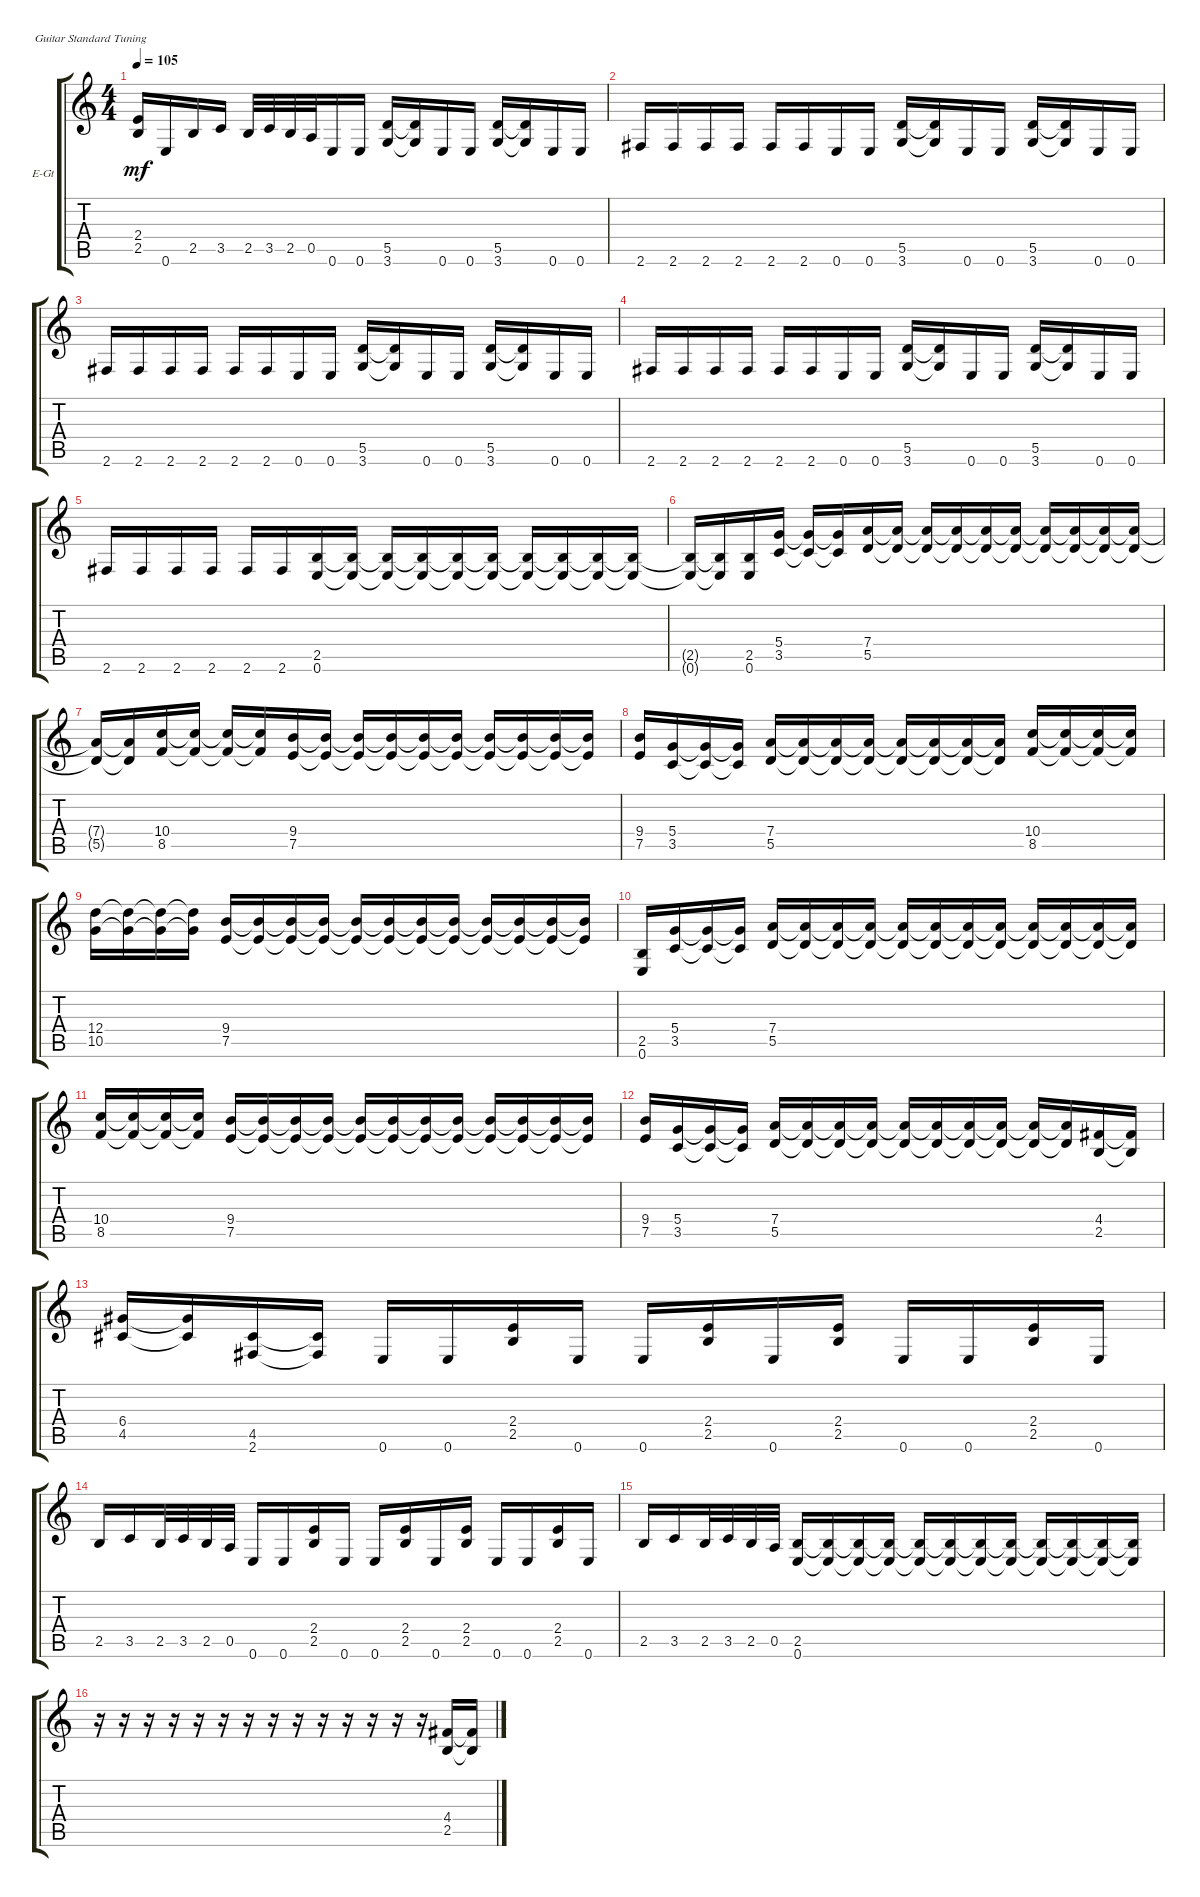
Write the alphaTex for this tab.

\defaultSystemsLayout 4
\bracketExtendMode groupsimilarinstruments
\firstSystemTrackNameOrientation horizontal
\otherSystemsTrackNameOrientation horizontal
\track ("Electric Guitar" "E-Gt") {instrument distortionguitar}
\staff {score tabs}
\tuning (E4 B3 G3 D3 A2 E2)
\ts (4 4)
\tempo 105
\clef g2
\ks c
(2.5 2.4).16{dy mf} 0.6.16 2.5.16 3.5.16 2.5.32 3.5.32 2.5.32 0.5.32 0.6.16 0.6.16 (3.6 5.5).16 (3.6{t} 5.5{t}).16 0.6.16 0.6.16 (3.6 5.5).16 (3.6{t} 5.5{t}).16 0.6.16 0.6.16 |
2.6.16 2.6.16 2.6.16 2.6.16 2.6.16 2.6.16 0.6.16 0.6.16 (3.6 5.5).16 (3.6{t} 5.5{t}).16 0.6.16 0.6.16 (3.6 5.5).16 (3.6{t} 5.5{t}).16 0.6.16 0.6.16 |
2.6.16 2.6.16 2.6.16 2.6.16 2.6.16 2.6.16 0.6.16 0.6.16 (3.6 5.5).16 (3.6{t} 5.5{t}).16 0.6.16 0.6.16 (3.6 5.5).16 (3.6{t} 5.5{t}).16 0.6.16 0.6.16 |
2.6.16 2.6.16 2.6.16 2.6.16 2.6.16 2.6.16 0.6.16 0.6.16 (3.6 5.5).16 (3.6{t} 5.5{t}).16 0.6.16 0.6.16 (3.6 5.5).16 (3.6{t} 5.5{t}).16 0.6.16 0.6.16 |
2.6.16 2.6.16 2.6.16 2.6.16 2.6.16 2.6.16 (0.6 2.5).16 (2.5{t} 0.6{t}).16 (2.5{t} 0.6{t}).16 (2.5{t} 0.6{t}).16 (2.5{t} 0.6{t}).16 (2.5{t} 0.6{t}).16 (2.5{t} 0.6{t}).16 (0.6{t} 2.5{t}).16 (0.6{t} 2.5{t}).16 (0.6{t} 2.5{t}).16 |
(0.6{t} 2.5{t}).16 (0.6{t} 2.5{t}).16 (0.6 2.5).16 (3.5 5.4).16 (3.5{t} 5.4{t}).16 (3.5{t} 5.4{t}).16 (5.5 7.4).16 (5.5{t} 7.4{t}).16 (5.5{t} 7.4{t}).16 (5.5{t} 7.4{t}).16 (5.5{t} 7.4{t}).16 (5.5{t} 7.4{t}).16 (5.5{t} 7.4{t}).16 (7.4{t} 5.5{t}).16 (7.4{t} 5.5{t}).16 (7.4{t} 5.5{t}).16 |
(7.4{t} 5.5{t}).16 (5.5{t} 7.4{t}).16 (8.5 10.4).16 (8.5{t} 10.4{t}).16 (8.5{t} 10.4{t}).16 (8.5{t} 10.4{t}).16 (7.5 9.4).16 (7.5{t} 9.4{t}).16 (7.5{t} 9.4{t}).16 (7.5{t} 9.4{t}).16 (7.5{t} 9.4{t}).16 (7.5{t} 9.4{t}).16 (7.5{t} 9.4{t}).16 (7.5{t} 9.4{t}).16 (7.5{t} 9.4{t}).16 (7.5{t} 9.4{t}).16 |
(7.5 9.4).16 (3.5 5.4).16 (3.5{t} 5.4{t}).16 (3.5{t} 5.4{t}).16 (5.5 7.4).16 (5.5{t} 7.4{t}).16 (5.5{t} 7.4{t}).16 (5.5{t} 7.4{t}).16 (5.5{t} 7.4{t}).16 (5.5{t} 7.4{t}).16 (5.5{t} 7.4{t}).16 (5.5{t} 7.4{t}).16 (8.5 10.4).16 (8.5{t} 10.4{t}).16 (8.5{t} 10.4{t}).16 (8.5{t} 10.4{t}).16 |
(10.5 12.4).16 (10.5{t} 12.4{t}).16 (10.5{t} 12.4{t}).16 (10.5{t} 12.4{t}).16 (7.5 9.4).16 (7.5{t} 9.4{t}).16 (7.5{t} 9.4{t}).16 (7.5{t} 9.4{t}).16 (7.5{t} 9.4{t}).16 (7.5{t} 9.4{t}).16 (7.5{t} 9.4{t}).16 (7.5{t} 9.4{t}).16 (7.5{t} 9.4{t}).16 (7.5{t} 9.4{t}).16 (7.5{t} 9.4{t}).16 (7.5{t} 9.4{t}).16 |
(2.5 0.6).16 (3.5 5.4).16 (3.5{t} 5.4{t}).16 (3.5{t} 5.4{t}).16 (5.5 7.4).16 (5.5{t} 7.4{t}).16 (5.5{t} 7.4{t}).16 (5.5{t} 7.4{t}).16 (5.5{t} 7.4{t}).16 (5.5{t} 7.4{t}).16 (5.5{t} 7.4{t}).16 (5.5{t} 7.4{t}).16 (5.5{t} 7.4{t}).16 (5.5{t} 7.4{t}).16 (5.5{t} 7.4{t}).16 (5.5{t} 7.4{t}).16 |
(8.5 10.4).16 (8.5{t} 10.4{t}).16 (8.5{t} 10.4{t}).16 (8.5{t} 10.4{t}).16 (7.5 9.4).16 (7.5{t} 9.4{t}).16 (7.5{t} 9.4{t}).16 (7.5{t} 9.4{t}).16 (7.5{t} 9.4{t}).16 (7.5{t} 9.4{t}).16 (7.5{t} 9.4{t}).16 (7.5{t} 9.4{t}).16 (7.5{t} 9.4{t}).16 (7.5{t} 9.4{t}).16 (7.5{t} 9.4{t}).16 (7.5{t} 9.4{t}).16 |
(7.5 9.4).16 (3.5 5.4).16 (3.5{t} 5.4{t}).16 (3.5{t} 5.4{t}).16 (5.5 7.4).16 (5.5{t} 7.4{t}).16 (5.5{t} 7.4{t}).16 (5.5{t} 7.4{t}).16 (5.5{t} 7.4{t}).16 (5.5{t} 7.4{t}).16 (5.5{t} 7.4{t}).16 (5.5{t} 7.4{t}).16 (7.4{t} 5.5{t}).16 (7.4{t} 5.5{t}).16 (4.4 2.5).16 (4.4{t} 2.5{t}).16 |
(4.5 6.4).16 (4.5{t} 6.4{t}).16 (2.6 4.5).16 (2.6{t} 4.5{t}).16 0.6.16 0.6.16 (2.5 2.4).16 0.6.16 0.6.16 (2.5 2.4).16 0.6.16 (2.5 2.4).16 0.6.16 0.6.16 (2.5 2.4).16 0.6.16 |
2.5.16 3.5.16 2.5.32 3.5.32 2.5.32 0.5.32 0.6.16 0.6.16 (2.5 2.4).16 0.6.16 0.6.16 (2.5 2.4).16 0.6.16 (2.5 2.4).16 0.6.16 0.6.16 (2.5 2.4).16 0.6.16 |
2.5.16 3.5.16 2.5.32 3.5.32 2.5.32 0.5.32 (0.6 2.5).16 (0.6{t} 2.5{t}).16 (2.5{t} 0.6{t}).16 (2.5{t} 0.6{t}).16 (2.5{t} 0.6{t}).16 (2.5{t} 0.6{t}).16 (0.6{t} 2.5{t}).16 (0.6{t} 2.5{t}).16 (0.6{t} 2.5{t}).16 (2.5{t} 0.6{t}).16 (2.5{t} 0.6{t}).16 (2.5{t} 0.6{t}).16 |
r.16 r.16 r.16 r.16 r.16 r.16 r.16 r.16 r.16 r.16 r.16 r.16 r.16 r.16 (2.5 4.4).16 (2.5{t} 4.4{t}).16
